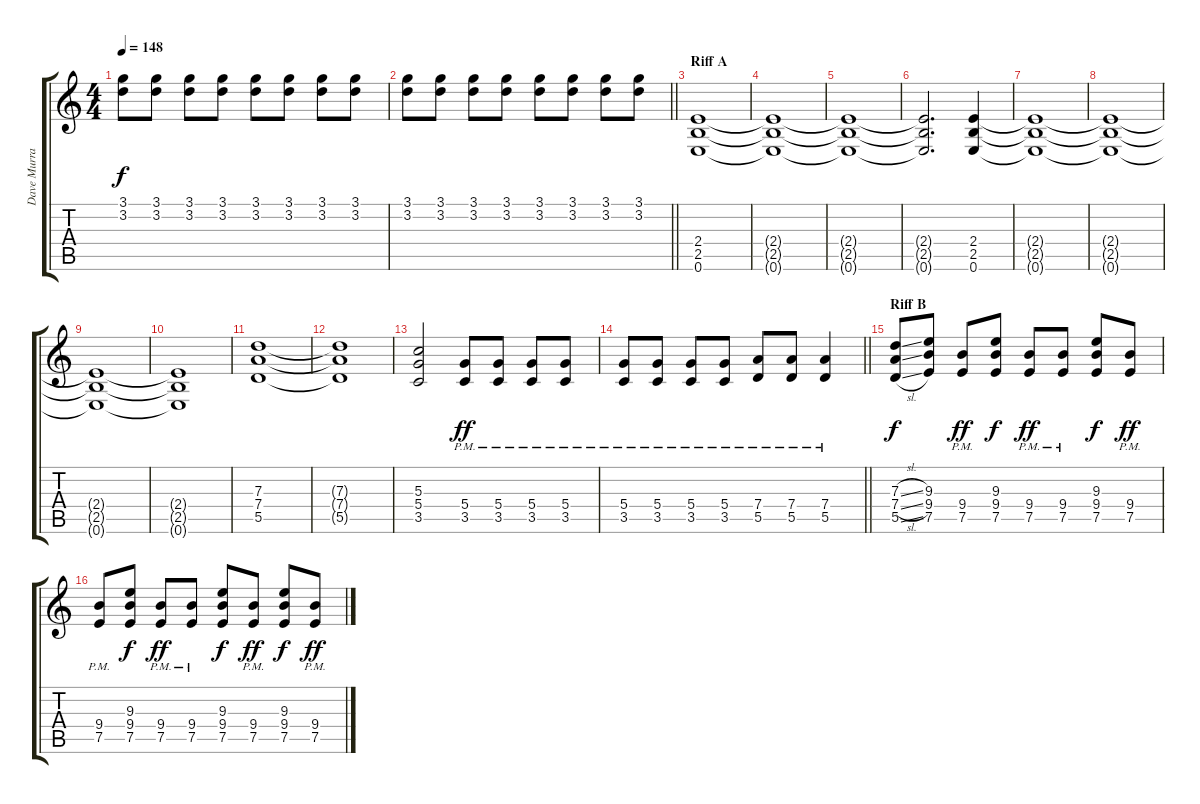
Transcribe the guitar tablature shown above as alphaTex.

\track ("Dave Murray" "Dave Murra") {instrument distortionguitar}
\staff {score tabs}
\tuning (E4 B3 G3 D3 A2 E2) {hide}
\ts (4 4)
\tempo 148
\clef g2
\ks c
(3.1 3.2).8{dy f} (3.1 3.2).8 (3.1 3.2).8 (3.1 3.2).8 (3.1 3.2).8 (3.1 3.2).8 (3.1 3.2).8 (3.1 3.2).8 |
\barLineRight lightlight
(3.1 3.2).8 (3.1 3.2).8 (3.1 3.2).8 (3.1 3.2).8 (3.1 3.2).8 (3.1 3.2).8 (3.1 3.2).8 (3.1 3.2).8 |
\section ("" "Riff A")
(2.4 2.5 0.6).1 |
(2.4{t} 2.5{t} 0.6{t}).1 |
(2.4{t} 2.5{t} 0.6{t}).1 |
(2.4{t} 2.5{t} 0.6{t}).2{d} (2.4 2.5 0.6).4 |
(2.4{t} 2.5{t} 0.6{t}).1 |
(2.4{t} 2.5{t} 0.6{t}).1 |
(2.4{t} 2.5{t} 0.6{t}).1 |
(2.4{t} 2.5{t} 0.6{t}).1 |
(7.3 7.4 5.5).1 |
(7.3{t} 7.4{t} 5.5{t}).1 |
(5.3 5.4 3.5).2 (5.4{pm} 3.5{pm}).8{dy ff} (5.4{pm} 3.5{pm}).8 (5.4{pm} 3.5{pm}).8 (5.4{pm} 3.5{pm}).8 |
\barLineRight lightlight
(5.4{pm} 3.5{pm}).8 (5.4{pm} 3.5{pm}).8 (5.4{pm} 3.5{pm}).8 (5.4{pm} 3.5{pm}).8 (7.4{pm} 5.5{pm}).8 (7.4{pm} 5.5{pm}).8 (7.4{pm} 5.5{pm}).4 |
\section ("" "Riff B")
(7.3{sl} 7.4{sl} 5.5{sl}).8{dy f} (9.3 9.4 7.5).8 (9.4{pm} 7.5{pm}).8{dy ff} (9.3 9.4 7.5).8{dy f} (9.4{pm} 7.5{pm}).8{dy ff} (9.4{pm} 7.5{pm}).8 (9.3 9.4 7.5).8{dy f} (9.4{pm} 7.5{pm}).8{dy ff} |
(9.4{pm} 7.5{pm}).8 (9.3 9.4 7.5).8{dy f} (9.4{pm} 7.5{pm}).8{dy ff} (9.4{pm} 7.5{pm}).8 (9.3 9.4 7.5).8{dy f} (9.4{pm} 7.5{pm}).8{dy ff} (9.3 9.4 7.5).8{dy f} (9.4{pm} 7.5{pm}).8{dy ff}
